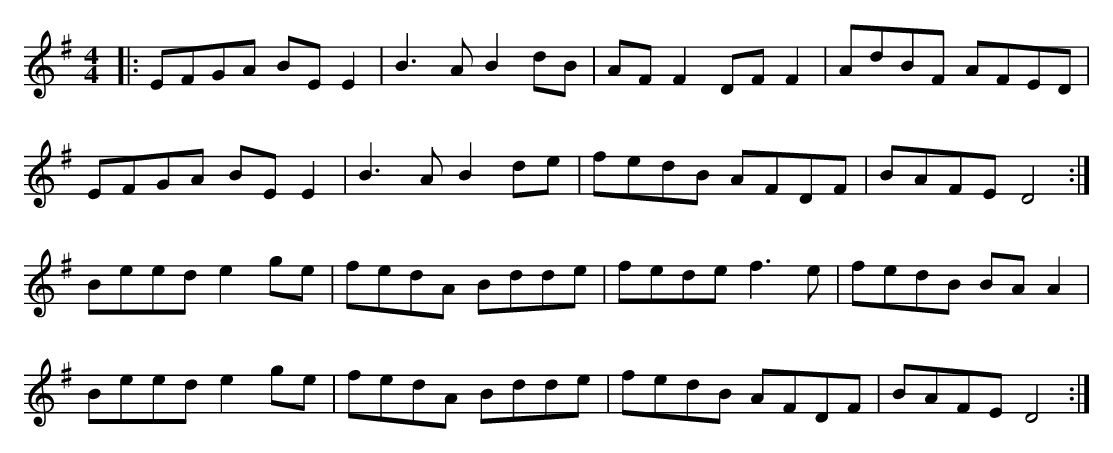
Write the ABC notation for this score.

X:1
M:4/4
K:Emin
|:EFGA BE E2|B3 A B2 dB|AF F2 DF F2|AdBF AFED|
EFGA BE E2|B3 A B2 de|fedB AFDF|BAFE D4:|
Beed e2 ge|fedA Bdde|fede f3 e|fedB BA A2|
Beed e2 ge|fedA Bdde|fedB AFDF|BAFE D4:|
